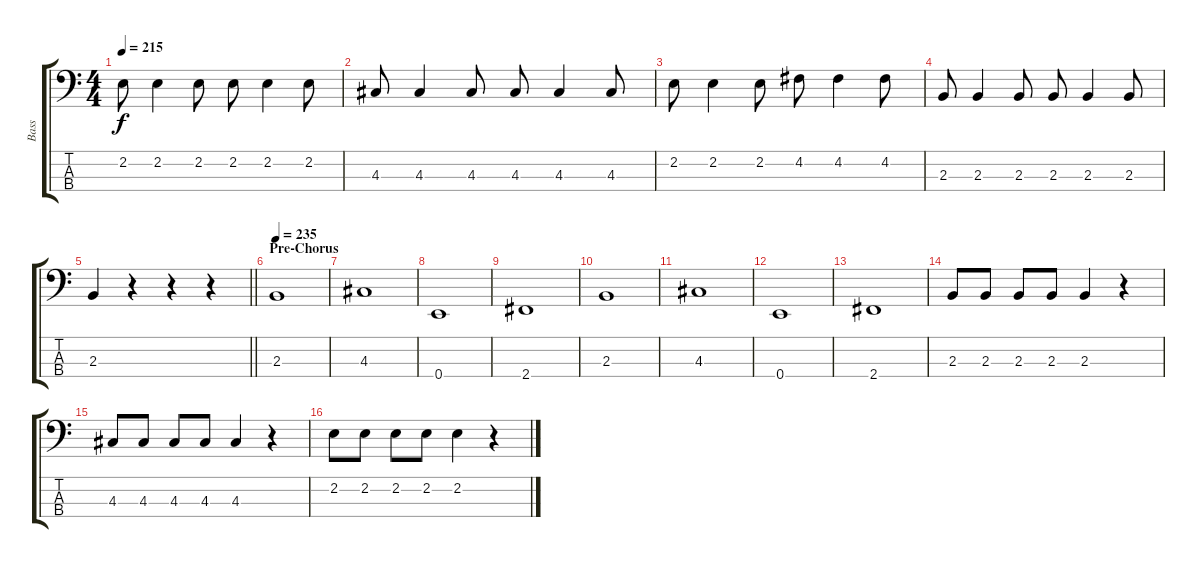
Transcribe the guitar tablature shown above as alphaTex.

\track ("Bass" "Bass") {instrument electricbasspick}
\staff {score tabs}
\tuning (G2 D2 A1 E1) {hide}
\ts (4 4)
\tempo 215
\clef f4
\ks c
2.2.8{dy f} 2.2.4 2.2.8 2.2.8 2.2.4 2.2.8 |
4.3.8 4.3.4 4.3.8 4.3.8 4.3.4 4.3.8 |
2.2.8 2.2.4 2.2.8 4.2.8 4.2.4 4.2.8 |
2.3.8 2.3.4 2.3.8 2.3.8 2.3.4 2.3.8 |
\barLineRight lightlight
2.3.4 r.4 r.4 r.4 |
\section ("" "Pre-Chorus")
\tempo 235
2.3.1 |
4.3.1 |
0.4.1 |
2.4.1 |
2.3.1 |
4.3.1 |
0.4.1 |
2.4.1 |
2.3.8 2.3.8 2.3.8 2.3.8 2.3.4 r.4 |
4.3.8 4.3.8 4.3.8 4.3.8 4.3.4 r.4 |
2.2.8 2.2.8 2.2.8 2.2.8 2.2.4 r.4
